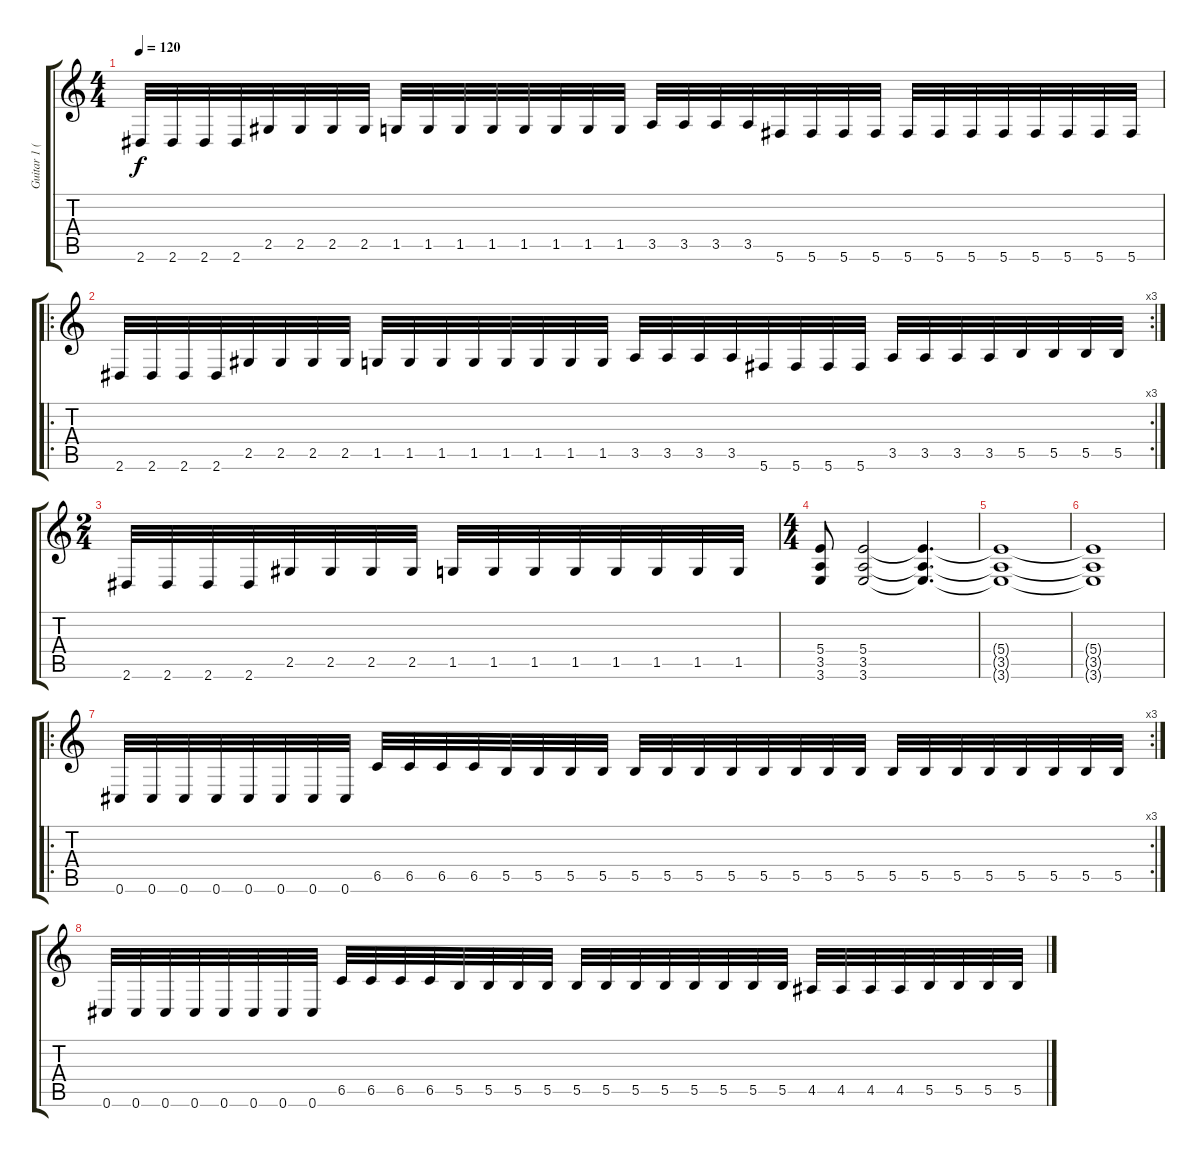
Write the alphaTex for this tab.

\track ("Guitar 1 (Peter)" "Guitar 1 (") {instrument distortionguitar}
\staff {score tabs}
\tuning (Db4 Ab3 E3 B2 Gb2 Db2) {hide}
\ts (4 4)
\tempo 120
\clef g2
\ks c
2.6.32{dy f} 2.6.32 2.6.32 2.6.32 2.5.32 2.5.32 2.5.32 2.5.32 1.5.32 1.5.32 1.5.32 1.5.32 1.5.32 1.5.32 1.5.32 1.5.32 3.5.32 3.5.32 3.5.32 3.5.32 5.6.32 5.6.32 5.6.32 5.6.32 5.6.32 5.6.32 5.6.32 5.6.32 5.6.32 5.6.32 5.6.32 5.6.32 |
\ro
\rc 3
2.6.32 2.6.32 2.6.32 2.6.32 2.5.32 2.5.32 2.5.32 2.5.32 1.5.32 1.5.32 1.5.32 1.5.32 1.5.32 1.5.32 1.5.32 1.5.32 3.5.32 3.5.32 3.5.32 3.5.32 5.6.32 5.6.32 5.6.32 5.6.32 3.5.32 3.5.32 3.5.32 3.5.32 5.5.32 5.5.32 5.5.32 5.5.32 |
\ts (2 4)
2.6.32 2.6.32 2.6.32 2.6.32 2.5.32 2.5.32 2.5.32 2.5.32 1.5.32 1.5.32 1.5.32 1.5.32 1.5.32 1.5.32 1.5.32 1.5.32 |
\ts (4 4)
(5.4 3.5 3.6).8 (5.4 3.5 3.6).2 (5.4{t} 3.5{t} 3.6{t}).4{d} |
(5.4{t} 3.5{t} 3.6{t}).1 |
(5.4{t} 3.5{t} 3.6{t}).1 |
\ro
\rc 3
0.6.32 0.6.32 0.6.32 0.6.32 0.6.32 0.6.32 0.6.32 0.6.32 6.5.32 6.5.32 6.5.32 6.5.32 5.5.32 5.5.32 5.5.32 5.5.32 5.5.32 5.5.32 5.5.32 5.5.32 5.5.32 5.5.32 5.5.32 5.5.32 5.5.32 5.5.32 5.5.32 5.5.32 5.5.32 5.5.32 5.5.32 5.5.32 |
0.6.32 0.6.32 0.6.32 0.6.32 0.6.32 0.6.32 0.6.32 0.6.32 6.5.32 6.5.32 6.5.32 6.5.32 5.5.32 5.5.32 5.5.32 5.5.32 5.5.32 5.5.32 5.5.32 5.5.32 5.5.32 5.5.32 5.5.32 5.5.32 4.5.32 4.5.32 4.5.32 4.5.32 5.5.32 5.5.32 5.5.32 5.5.32
